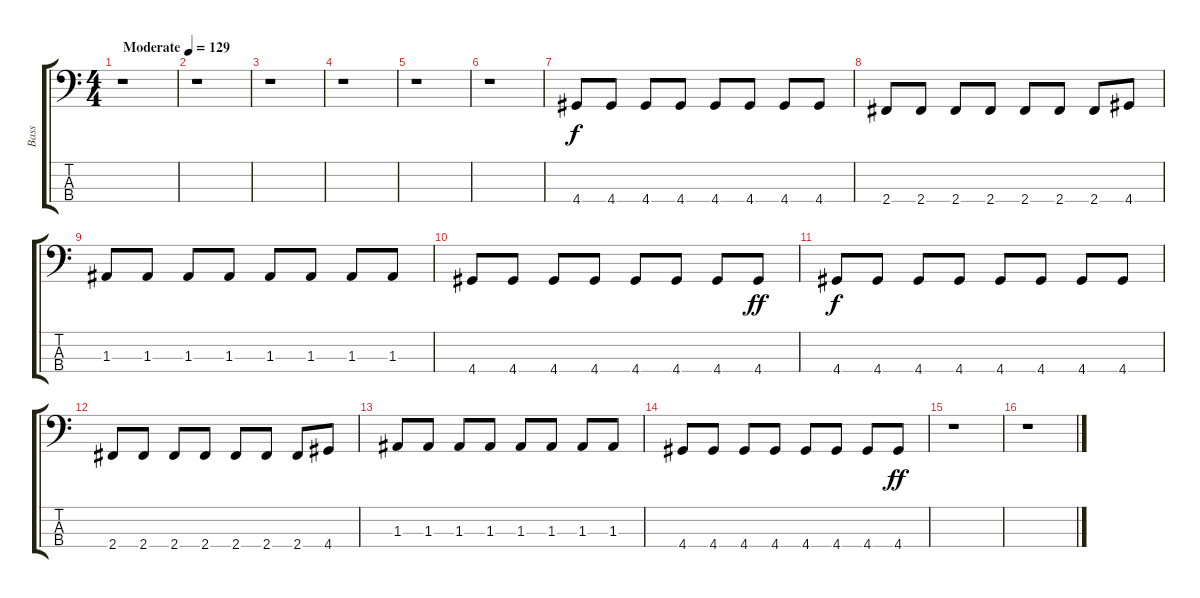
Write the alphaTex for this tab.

\track ("Bass      " "Bass      ") {instrument electricbassfinger}
\staff {score tabs}
\tuning (G2 D2 A1 E1) {hide}
\ts (4 4)
\tempo (129 "Moderate")
\clef f4
\ks c
r.1{dy f instrument electricbassfinger} |
r.1 |
r.1 |
r.1 |
r.1 |
r.1 |
4.4.8 4.4.8 4.4.8 4.4.8 4.4.8 4.4.8 4.4.8 4.4.8 |
2.4.8 2.4.8 2.4.8 2.4.8 2.4.8 2.4.8 2.4.8 4.4.8 |
1.3.8 1.3.8 1.3.8 1.3.8 1.3.8 1.3.8 1.3.8 1.3.8 |
4.4.8 4.4.8 4.4.8 4.4.8 4.4.8 4.4.8 4.4.8 4.4.8{dy ff} |
4.4.8{dy f} 4.4.8 4.4.8 4.4.8 4.4.8 4.4.8 4.4.8 4.4.8 |
2.4.8 2.4.8 2.4.8 2.4.8 2.4.8 2.4.8 2.4.8 4.4.8 |
1.3.8 1.3.8 1.3.8 1.3.8 1.3.8 1.3.8 1.3.8 1.3.8 |
4.4.8 4.4.8 4.4.8 4.4.8 4.4.8 4.4.8 4.4.8 4.4.8{dy ff} |
r.1 |
r.1
